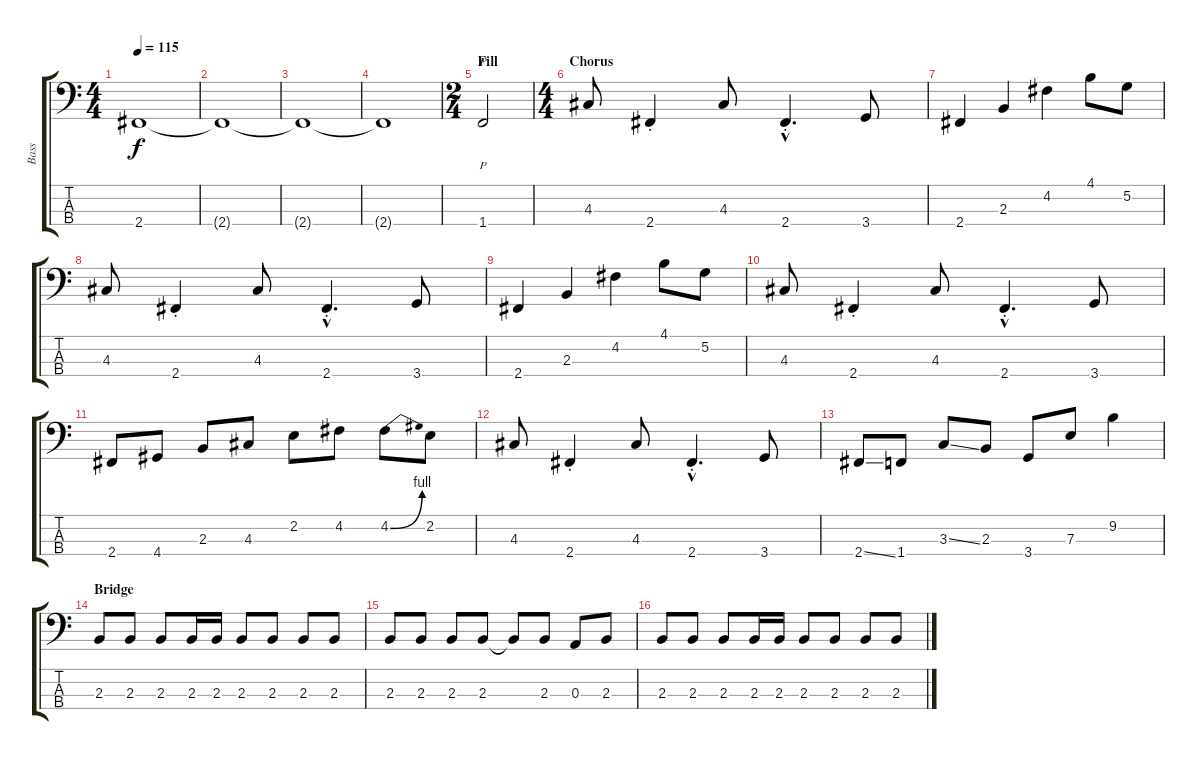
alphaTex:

\track ("Bass" "Bass") {instrument electricbassfinger}
\staff {score tabs}
\tuning (G2 D2 A1 E1) {hide}
\ts (4 4)
\tempo 115
\clef f4
\ks c
2.4{t}.1{dy f} |
2.4{t}.1 |
2.4{t}.1 |
2.4{t}.1 |
\ts (2 4)
\section ("" "Fill")
1.4.2{p} |
\ts (4 4)
\section ("" "Chorus")
4.3.8 2.4{st}.4 4.3.8 2.4{hac st}.4{d} 3.4.8 |
2.4.4 2.3.4 4.2.4 4.1.8 5.2.8 |
4.3.8 2.4{st}.4 4.3.8 2.4{hac st}.4{d} 3.4.8 |
2.4.4 2.3.4 4.2.4 4.1.8 5.2.8 |
4.3.8 2.4{st}.4 4.3.8 2.4{hac st}.4{d} 3.4.8 |
2.4.8 4.4.8 2.3.8 4.3.8 2.2.8 4.2.8 4.2{be (bend 0 0 60 4)}.8 2.2.8 |
4.3.8 2.4{st}.4 4.3.8 2.4{hac st}.4{d} 3.4.8 |
2.4{ss}.8 1.4.8 3.3{ss}.8 2.3.8 3.4.8 7.3.8 9.2.4 |
\section ("" "Bridge")
2.3.8{instrument electricbassfinger} 2.3.8 2.3.8 2.3.16 2.3.16 2.3.8 2.3.8 2.3.8 2.3.8 |
2.3.8 2.3.8 2.3.8 2.3.8 2.3{t}.8 2.3.8 0.3.8 2.3.8 |
2.3.8 2.3.8 2.3.8 2.3.16 2.3.16 2.3.8 2.3.8 2.3.8 2.3.8
